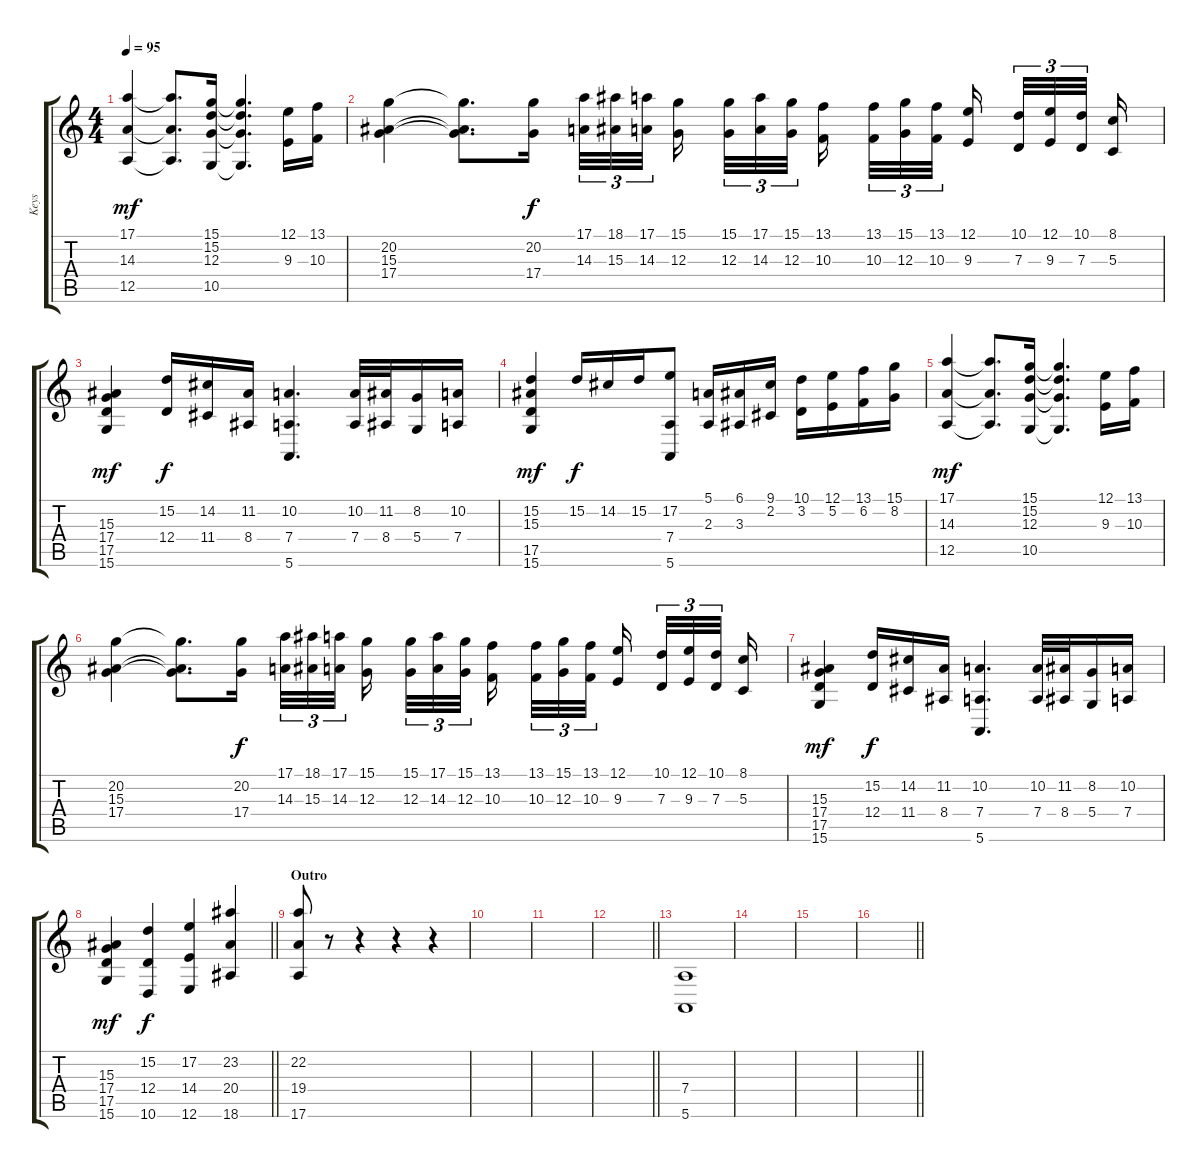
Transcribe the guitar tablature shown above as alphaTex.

\track ("Keys" "Keys") {instrument stringensemble1}
\staff {score tabs}
\tuning (E4 B3 G3 D3 A2 E2) {hide}
\ts (4 4)
\tempo 95
\clef g2
\ks c
(17.1 14.3 12.5).4{dy mf} (17.1{t} 14.3{t} 12.5{t}).8{d} (15.1 15.2 12.3 10.5).16 (15.1{t} 15.2{t} 12.3{t} 10.5{t}).4{d} (12.1 9.3).16 (13.1 10.3).16 |
(20.2 15.3 17.4).4 (20.2{t} 15.3{t} 17.4{t}).8{d} (20.2 17.4).16{dy f} (17.1 14.3).32{tu (3 2)} (18.1 15.3).32{tu (3 2)} (17.1 14.3).32{tu (3 2) beam splitsecondary} (15.1 12.3).16{beam splitsecondary} (15.1 12.3).32{tu (3 2)} (17.1 14.3).32{tu (3 2)} (15.1 12.3).32{tu (3 2) beam splitsecondary} (13.1 10.3).16 (13.1 10.3).32{tu (3 2)} (15.1 12.3).32{tu (3 2)} (13.1 10.3).32{tu (3 2) beam splitsecondary} (12.1 9.3).16{beam splitsecondary} (10.1 7.3).32{tu (3 2)} (12.1 9.3).32{tu (3 2)} (10.1 7.3).32{tu (3 2) beam splitsecondary} (8.1 5.3).16 |
(15.3 17.4 17.5 15.6).4{dy mf} (15.2 12.4).16{dy f} (14.2 11.4).16 (11.2 8.4).16 (10.2 7.4 5.6).4{d} (10.2 7.4).32 (11.2 8.4).32 (8.2 5.4).16 (10.2 7.4).16 |
(15.2 15.3 17.5 15.6).4{dy mf} 15.2.16{dy f} 14.2.16 15.2.16 (17.2 7.4 5.6).8 (5.1 2.3).16 (6.1 3.3).16 (9.1 2.2).16 (10.1 3.2).16 (12.1 5.2).16 (13.1 6.2).16 (15.1 8.2).16 |
(17.1 14.3 12.5).4{dy mf} (17.1{t} 14.3{t} 12.5{t}).8{d} (15.1 15.2 12.3 10.5).16 (15.1{t} 15.2{t} 12.3{t} 10.5{t}).4{d} (12.1 9.3).16 (13.1 10.3).16 |
(20.2 15.3 17.4).4 (20.2{t} 15.3{t} 17.4{t}).8{d} (20.2 17.4).16{dy f} (17.1 14.3).32{tu (3 2)} (18.1 15.3).32{tu (3 2)} (17.1 14.3).32{tu (3 2) beam splitsecondary} (15.1 12.3).16{beam splitsecondary} (15.1 12.3).32{tu (3 2)} (17.1 14.3).32{tu (3 2)} (15.1 12.3).32{tu (3 2) beam splitsecondary} (13.1 10.3).16 (13.1 10.3).32{tu (3 2)} (15.1 12.3).32{tu (3 2)} (13.1 10.3).32{tu (3 2) beam splitsecondary} (12.1 9.3).16{beam splitsecondary} (10.1 7.3).32{tu (3 2)} (12.1 9.3).32{tu (3 2)} (10.1 7.3).32{tu (3 2) beam splitsecondary} (8.1 5.3).16 |
(15.3 17.4 17.5 15.6).4{dy mf} (15.2 12.4).16{dy f} (14.2 11.4).16 (11.2 8.4).16 (10.2 7.4 5.6).4{d} (10.2 7.4).32 (11.2 8.4).32 (8.2 5.4).16 (10.2 7.4).16 |
\barLineRight lightlight
(15.3 17.4 17.5 15.6).4{dy mf} (15.2 12.4 10.6).4{dy f} (17.2 14.4 12.6).4 (23.2 20.4 18.6).4 |
\section ("" "Outro")
(22.2 19.4 17.6).8 r.8 r.4 r.4 r.4 |
|
|
\barLineRight lightlight
|
(7.4 5.6).1{instrument orchestrahit} |
|
|
\barLineRight lightlight
